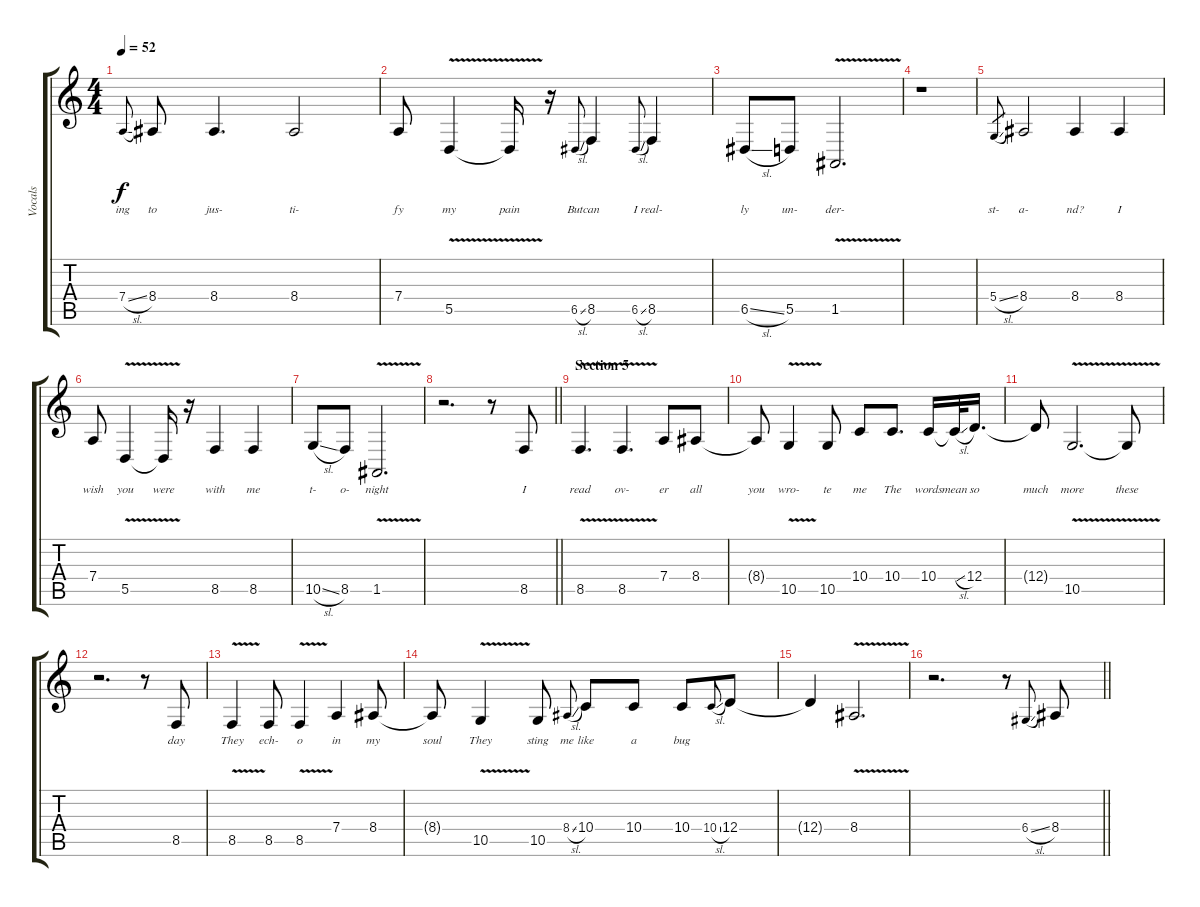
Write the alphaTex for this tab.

\track ("Vocals" "Vocals") {instrument tenorsax}
\staff {score tabs}
\tuning (E4 B3 G3 D3 A2 E2) {hide}
\ts (4 4)
\tempo 52
\clef g2
\ks c
7.4{sl}.8{lyrics (0 "ing") lyrics (1 "") lyrics (2 "") lyrics (3 "") lyrics (4 "") gr onbeat dy f} 8.4.8{lyrics (0 "to") lyrics (1 "") lyrics (2 "") lyrics (3 "") lyrics (4 "")} 8.4.4{d lyrics (0 "jus-") lyrics (1 "") lyrics (2 "") lyrics (3 "") lyrics (4 "")} 8.4.2{lyrics (0 "ti-") lyrics (1 "") lyrics (2 "") lyrics (3 "") lyrics (4 "")} |
7.4.8{lyrics (0 "fy") lyrics (1 "") lyrics (2 "") lyrics (3 "") lyrics (4 "")} 5.5{v}.4{lyrics (0 "my") lyrics (1 "") lyrics (2 "") lyrics (3 "") lyrics (4 "")} 5.5{t}.16{lyrics (0 "pain") lyrics (1 "") lyrics (2 "") lyrics (3 "") lyrics (4 "")} r.16 6.5{sl}.8{lyrics (0 "But") lyrics (1 "") lyrics (2 "") lyrics (3 "") lyrics (4 "") gr onbeat} 8.5.4{lyrics (0 "can") lyrics (1 "") lyrics (2 "") lyrics (3 "") lyrics (4 "")} 6.5{sl}.8{lyrics (0 "I") lyrics (1 "") lyrics (2 "") lyrics (3 "") lyrics (4 "") gr onbeat} 8.5.4{lyrics (0 "real-") lyrics (1 "") lyrics (2 "") lyrics (3 "") lyrics (4 "")} |
6.5{sl}.8{lyrics (0 "ly") lyrics (1 "") lyrics (2 "") lyrics (3 "") lyrics (4 "")} 5.5.8{lyrics (0 "un-") lyrics (1 "") lyrics (2 "") lyrics (3 "") lyrics (4 "")} 1.5{v}.2{d lyrics (0 "der-") lyrics (1 "") lyrics (2 "") lyrics (3 "") lyrics (4 "")} |
r.1 |
5.4{sl}.8{lyrics (0 "st-") lyrics (1 "") lyrics (2 "") lyrics (3 "") lyrics (4 "") gr} 8.4.2{lyrics (0 "a-") lyrics (1 "") lyrics (2 "") lyrics (3 "") lyrics (4 "")} 8.4.4{lyrics (0 "nd?") lyrics (1 "") lyrics (2 "") lyrics (3 "") lyrics (4 "")} 8.4.4{lyrics (0 "I") lyrics (1 "") lyrics (2 "") lyrics (3 "") lyrics (4 "")} |
7.4.8{lyrics (0 "wish") lyrics (1 "") lyrics (2 "") lyrics (3 "") lyrics (4 "")} 5.5{v}.4{lyrics (0 "you") lyrics (1 "") lyrics (2 "") lyrics (3 "") lyrics (4 "")} 5.5{t}.16{lyrics (0 "were") lyrics (1 "") lyrics (2 "") lyrics (3 "") lyrics (4 "")} r.16 8.5.4{lyrics (0 "with") lyrics (1 "") lyrics (2 "") lyrics (3 "") lyrics (4 "")} 8.5.4{lyrics (0 "me") lyrics (1 "") lyrics (2 "") lyrics (3 "") lyrics (4 "")} |
10.5{sl}.8{lyrics (0 "t-") lyrics (1 "") lyrics (2 "") lyrics (3 "") lyrics (4 "")} 8.5.8{lyrics (0 "o-") lyrics (1 "") lyrics (2 "") lyrics (3 "") lyrics (4 "")} 1.5{v}.2{d lyrics (0 "night") lyrics (1 "") lyrics (2 "") lyrics (3 "") lyrics (4 "")} |
\barLineRight lightlight
r.2{d} r.8 8.5.8{lyrics (0 "I") lyrics (1 "") lyrics (2 "") lyrics (3 "") lyrics (4 "")} |
\section ("" "Section 5")
8.5{v}.4{d lyrics (0 "read") lyrics (1 "") lyrics (2 "") lyrics (3 "") lyrics (4 "")} 8.5{v}.4{d lyrics (0 "ov-") lyrics (1 "") lyrics (2 "") lyrics (3 "") lyrics (4 "")} 7.4.8{lyrics (0 "er") lyrics (1 "") lyrics (2 "") lyrics (3 "") lyrics (4 "")} 8.4.8{lyrics (0 "all") lyrics (1 "") lyrics (2 "") lyrics (3 "") lyrics (4 "")} |
8.4{t}.8{lyrics (0 "you") lyrics (1 "") lyrics (2 "") lyrics (3 "") lyrics (4 "")} 10.5{v}.4{lyrics (0 "wro-") lyrics (1 "") lyrics (2 "") lyrics (3 "") lyrics (4 "")} 10.5.8{lyrics (0 "te") lyrics (1 "") lyrics (2 "") lyrics (3 "") lyrics (4 "")} 10.4.8{lyrics (0 "me") lyrics (1 "") lyrics (2 "") lyrics (3 "") lyrics (4 "")} 10.4.8{d lyrics (0 "The") lyrics (1 "") lyrics (2 "") lyrics (3 "") lyrics (4 "")} 10.4.16{lyrics (0 "words") lyrics (1 "") lyrics (2 "") lyrics (3 "") lyrics (4 "")} 10.4{sl t}.32{lyrics (0 "mean") lyrics (1 "") lyrics (2 "") lyrics (3 "") lyrics (4 "")} 12.4.16{d lyrics (0 "so") lyrics (1 "") lyrics (2 "") lyrics (3 "") lyrics (4 "")} |
12.4{t}.8{lyrics (0 "much") lyrics (1 "") lyrics (2 "") lyrics (3 "") lyrics (4 "")} 10.5{v}.2{d lyrics (0 "more") lyrics (1 "") lyrics (2 "") lyrics (3 "") lyrics (4 "")} 10.5{t}.8{lyrics (0 "these") lyrics (1 "") lyrics (2 "") lyrics (3 "") lyrics (4 "")} |
r.2{d} r.8 8.5.8{lyrics (0 "day") lyrics (1 "") lyrics (2 "") lyrics (3 "") lyrics (4 "")} |
8.5{v}.4{lyrics (0 "They") lyrics (1 "") lyrics (2 "") lyrics (3 "") lyrics (4 "")} 8.5.8{lyrics (0 "ech-") lyrics (1 "") lyrics (2 "") lyrics (3 "") lyrics (4 "")} 8.5{v}.4{lyrics (0 "o") lyrics (1 "") lyrics (2 "") lyrics (3 "") lyrics (4 "")} 7.4.4{lyrics (0 "in") lyrics (1 "") lyrics (2 "") lyrics (3 "") lyrics (4 "")} 8.4.8{lyrics (0 "my") lyrics (1 "") lyrics (2 "") lyrics (3 "") lyrics (4 "")} |
8.4{t}.8{lyrics (0 "soul") lyrics (1 "") lyrics (2 "") lyrics (3 "") lyrics (4 "")} 10.5{v}.4{lyrics (0 "They") lyrics (1 "") lyrics (2 "") lyrics (3 "") lyrics (4 "")} 10.5.8{lyrics (0 "sting") lyrics (1 "") lyrics (2 "") lyrics (3 "") lyrics (4 "")} 8.4{sl}.8{lyrics (0 "me") lyrics (1 "") lyrics (2 "") lyrics (3 "") lyrics (4 "") gr onbeat} 10.4.8{lyrics (0 "like") lyrics (1 "") lyrics (2 "") lyrics (3 "") lyrics (4 "")} 10.4.8{lyrics (0 "a") lyrics (1 "") lyrics (2 "") lyrics (3 "") lyrics (4 "")} 10.4.8{lyrics (0 "bug") lyrics (1 "") lyrics (2 "") lyrics (3 "") lyrics (4 "")} 10.4{sl}.8{gr onbeat} 12.4.8 |
12.4{t}.4 8.4{v}.2{d} |
\barLineRight lightlight
r.2{d} r.8 6.4{sl}.8{gr onbeat} 8.4.8
